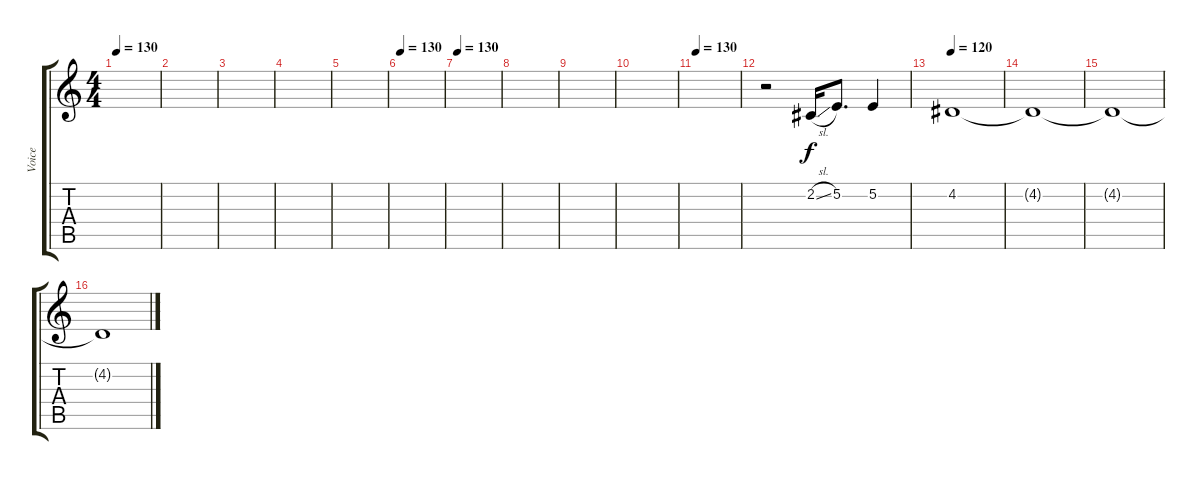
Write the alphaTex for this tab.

\track ("Voice" "Voice") {instrument flute}
\staff {score tabs}
\tuning (E4 B3 G3 D3 A2 E2) {hide}
\ts (4 4)
\tempo 130
\clef g2
\ks c
|
|
|
|
|
\tempo 130
|
\tempo 130
|
|
|
|
\tempo 130
|
r.2 2.2{sl}.16 5.2.8{d} 5.2.4 |
\tempo 120
4.2.1 |
4.2{t}.1 |
4.2{t}.1 |
4.2{t}.1
